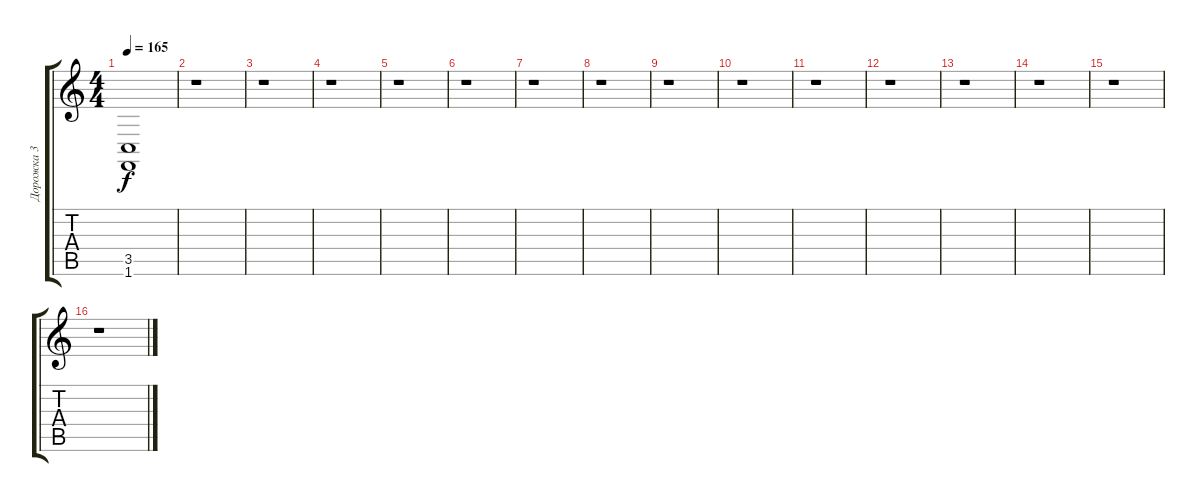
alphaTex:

\track ("Дорожка 3" "Дорожка 3") {instrument pad2warm}
\staff {score tabs}
\tuning (E4 B3 G3 D3 A2 E2) {hide}
\ts (4 4)
\tempo 165
\clef g2
\ks c
(3.5{t} 1.6{t}).1{dy f} |
r.1 |
r.1 |
r.1 |
r.1 |
r.1 |
r.1 |
r.1 |
r.1 |
r.1 |
r.1 |
r.1 |
r.1 |
r.1 |
r.1 |
r.1
